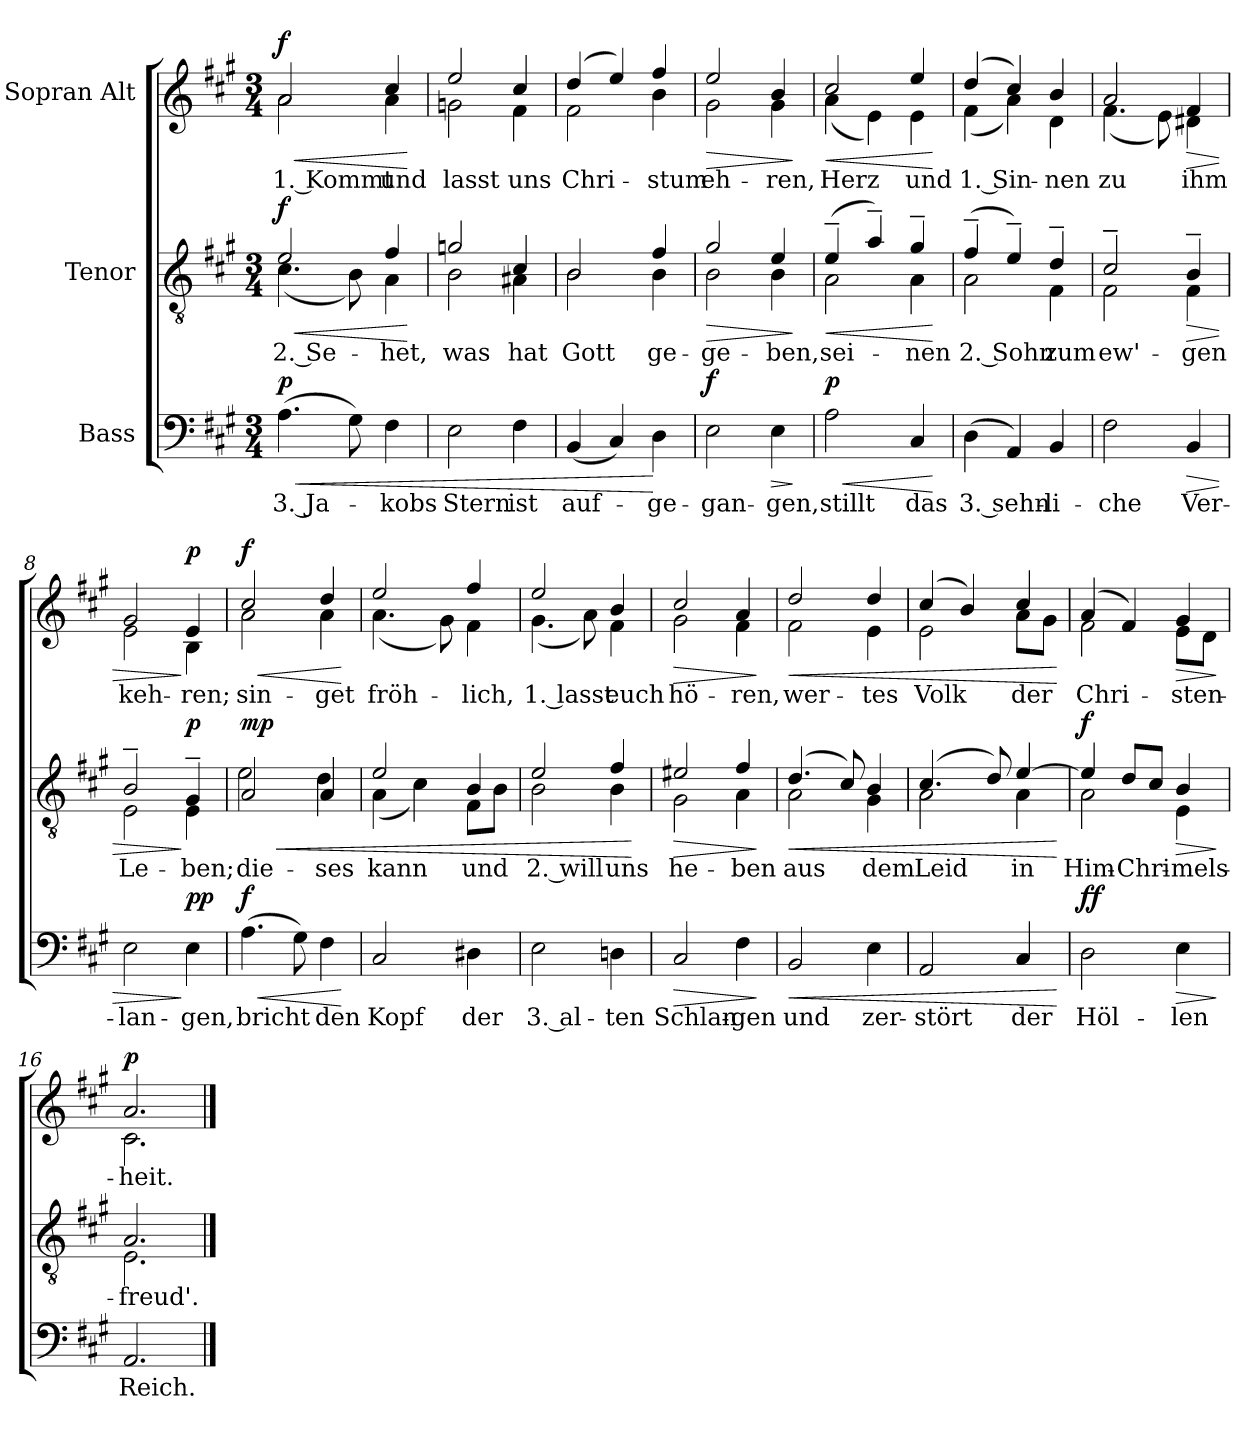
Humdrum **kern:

**kern	**text	**dynam	**kern	**text	**dynam	**kern	**text	**dynam
*part3	*part3	*part3	*part2	*part2	*part2	*part1	*part1	*part1
*staff3	*staff3	*staff3	*staff2	*staff2	*staff2	*staff1	*staff1	*staff1
*I"Bass	*	*	*I"Tenor	*	*	*I"Sopran Alt	*	*
*clefF4	*	*	*clefGv2	*	*	*clefG2	*	*
*k[f#c#g#]	*	*	*k[f#c#g#]	*	*	*k[f#c#g#]	*	*
*M3/4	*	*	*M3/4	*	*	*M3/4	*	*
=1	=1	=1	=1	=1	=1	=1	=1	=1
!	!	!	!	!	!	!LO:TX:a:B:t=Con moto	!	!
!	!LO:LY:b	!LO:HP:b	!	!LO:LY:b	!LO:HP:b	!	!LO:LY:b	!LO:HP:b
*	*	*	*^	*	*	*^	*	*
!	!	!LO:DY:n=1:b	!	!	!	!LO:DY:n=1:b	!	!	!	!LO:DY:n=1:b
(4.A\	3. Ja-	< p	2e/	(4.c#\	2. Se-	< f	2a/	2a\	1. Kommt	< f
8G#\)	.	.	.	8B\)	.	.	.	.	.	.
!	!LO:LY:b	!	!	!	!LO:LY:b	!	!	!	!LO:LY:b	!
4F#\	-kobs	.	4f#/	4A\	-het,	.	4cc#/	4a\	und	.
*	*	*	*v	*v	*	*	*	*	*	*
*	*	*	*	*	*	*v	*v	*	*
.	.	.	.	.	[	.	.	[
=2	=2	=2	=2	=2	=2	=2	=2	=2
!	!LO:LY:b	!	!	!LO:LY:b	!	!	!LO:LY:b	!
*	*	*	*^	*	*	*^	*	*
2E\	Stern	.	2gn/	2B\	was	.	2ee/	2gn\	lasst	.
!	!LO:LY:b	!	!	!	!LO:LY:b	!	!	!	!LO:LY:b	!
4F#\	ist	.	4c#/	4A#X\	hat	.	4cc#/	4f#\	uns	.
=3	=3	=3	=3	=3	=3	=3	=3	=3	=3	=3
!	!LO:LY:b	!	!	!	!LO:LY:b	!	!	!	!LO:LY:b	!
(4BB/	auf-	.	2B/	2B\	Gott	.	(4dd/	2f#\	Chri-	.
4C#/)	.	.	.	.	.	.	4ee/)	.	.	.
!	!LO:LY:b	!	!	!	!LO:LY:b	!	!	!	!LO:LY:b	!
4D\	-ge-	[	4f#/	4B\	ge-	.	4ff#/	4b\	-stum	.
=4	=4	=4	=4	=4	=4	=4	=4	=4	=4	=4
!	!LO:LY:b	!LO:DY:b	!	!	!LO:LY:b	!LO:HP:b	!	!	!LO:LY:b	!LO:HP:b
2E\	-gan-	f	2g#/	2B\	-ge-	>	2ee/	2g#\	eh-	>
!	!LO:LY:b	!LO:HP:b	!	!	!LO:LY:b	!	!	!	!LO:LY:b	!
4E\	-gen,	>	4e/	4B\	-ben,	.	4b/	4g#\	-ren,	.
*	*	*	*v	*v	*	*	*	*	*	*
*	*	*	*	*	*	*v	*v	*	*
.	.	]	.	.	]	.	.	]
=5	=5	=5	=5	=5	=5	=5	=5	=5
!	!LO:LY:b	!LO:HP:b	!	!LO:LY:b	!LO:HP:b	!	!LO:LY:b	!LO:HP:b
*	*	*	*^	*	*	*^	*	*
!	!	!LO:DY:n=1:b	!	!	!	!	!	!	!	!
2A\	stillt	< p	(4e~/	2A\	sei-	<	2cc#/	(4a\	Herz	<
.	.	.	4a~/)	.	.	.	.	4e\)	.	.
!	!LO:LY:b	!	!	!	!LO:LY:b	!	!	!	!LO:LY:b	!
4C#/	das	.	4g#~/	4A\	-nen	.	4ee/	4e\	und	.
*	*	*	*v	*v	*	*	*	*	*	*
*	*	*	*	*	*	*v	*v	*	*
.	.	[	.	.	[	.	.	[
!!LO:LB:g=z
=6	=6	=6	=6	=6	=6	=6	=6	=6
!	!LO:LY:b	!	!	!LO:LY:b	!	!	!LO:LY:b	!
*	*	*	*^	*	*	*^	*	*
(4D\	3. sehn-	.	(4f#~/	2A\	2. Sohn	.	(4dd/	(4f#\	1. Sin-	.
4AA/)	.	.	4e~/)	.	.	.	4cc#/)	4a\)	.	.
!	!LO:LY:b	!	!	!	!LO:LY:b	!	!	!	!LO:LY:b	!
4BB/	-li-	.	4d~/	4F#\	zum	.	4b/	4d\	-nen	.
=7	=7	=7	=7	=7	=7	=7	=7	=7	=7	=7
!	!LO:LY:b	!	!	!	!LO:LY:b	!	!	!	!LO:LY:b	!
2F#\	-che	.	2c#~/	2F#\	ew'-	.	2a/	(4.f#\	zu	.
.	.	.	.	.	.	.	.	8e\)	.	.
!	!LO:LY:b	!LO:HP:b	!	!	!LO:LY:b	!LO:HP:b	!	!	!LO:LY:b	!LO:HP:b
4BB/	Ver-	>	4B~/	4F#\	-gen	>	4f#/	4d#X\	ihm	>
=8	=8	=8	=8	=8	=8	=8	=8	=8	=8	=8
!	!LO:LY:b	!	!	!	!LO:LY:b	!	!	!	!LO:LY:b	!
2E\	-lan-	.	2B~/	2E\	Le-	.	2g#/	2e\	keh-	.
!	!LO:LY:b	!LO:DY:n=1:b	!	!	!LO:LY:b	!LO:DY:n=1:b	!	!	!LO:LY:b	!LO:DY:n=1:b
4E\	-gen,	] pp	4G#~/	4E\	-ben;	] p	4e/	4B\	-ren;	] p
=9	=9	=9	=9	=9	=9	=9	=9	=9	=9	=9
!	!LO:LY:b	!LO:HP:b	!	!	!LO:LY:b	!LO:HP:b	!	!	!LO:LY:b	!LO:HP:b
!	!	!LO:DY:n=1:b	!	!	!	!LO:DY:n=1:b	!	!	!	!LO:DY:n=1:b
(4.A\	bricht	< f	2A/	2e\	die-	< mp	2cc#/	2a\	sin-	< f
8G#\)	.	.	.	.	.	.	.	.	.	.
!	!LO:LY:b	!	!	!	!LO:LY:b	!	!	!	!LO:LY:b	!
4F#\	den	.	4A/	4d\	-ses	.	4dd/	4a\	-get	.
*	*	*	*v	*v	*	*	*	*	*	*
*	*	*	*	*	*	*v	*v	*	*
.	.	[	.	.	.	.	.	[
=10	=10	=10	=10	=10	=10	=10	=10	=10
!	!LO:LY:b	!	!	!LO:LY:b	!	!	!LO:LY:b	!
*	*	*	*^	*	*	*^	*	*
2C#/	Kopf	.	2e/	(4A\	kann	.	2ee/	(4.a\	fröh-	.
.	.	.	.	4c#\)	.	.	.	.	.	.
.	.	.	.	.	.	.	.	8g#\)	.	.
!	!LO:LY:b	!	!	!	!LO:LY:b	!	!	!	!LO:LY:b	!
4D#X\	der	.	4B/	8F#\L	und	.	4ff#/	4f#\	-lich,	.
.	.	.	.	8B\J	.	.	.	.	.	.
!!LO:LB:g=z	!!
=11	=11	=11	=11	=11	=11	=11	=11	=11	=11	=11
!	!LO:LY:b	!	!	!	!LO:LY:b	!	!	!	!LO:LY:b	!
2E\	3. al-	.	2e/	2B\	2. will	.	2ee/	(4.g#\	1. lasst	.
.	.	.	.	.	.	.	.	8a\)	.	.
!	!LO:LY:b	!	!	!	!LO:LY:b	!	!	!	!LO:LY:b	!
4Dn\	-ten	.	4f#/	4B\	uns	.	4b/	4f#\	euch	.
*	*	*	*v	*v	*	*	*	*	*	*
*	*	*	*	*	*	*v	*v	*	*
.	.	.	.	.	[	.	.	.
=12	=12	=12	=12	=12	=12	=12	=12	=12
!	!LO:LY:b	!LO:HP:b	!	!LO:LY:b	!LO:HP:b	!	!LO:LY:b	!LO:HP:b
*	*	*	*^	*	*	*^	*	*
2C#/	Schlan-	>	2e#X/	2G#\	he-	>	2cc#/	2g#\	hö-	>
!	!LO:LY:b	!	!	!	!LO:LY:b	!	!	!	!LO:LY:b	!
4F#\	-gen	.	4f#/	4A\	-ben	.	4a/	4f#\	-ren,	.
*	*	*	*v	*v	*	*	*	*	*	*
*	*	*	*	*	*	*v	*v	*	*
.	.	]	.	.	]	.	.	]
=13	=13	=13	=13	=13	=13	=13	=13	=13
!	!LO:LY:b	!LO:HP:b	!	!LO:LY:b	!LO:HP:b	!	!LO:LY:b	!LO:HP:b
*	*	*	*^	*	*	*^	*	*
!	!	!	!	!	!	!	!	!	!	!LO:DY:n=1:b
2BB/	und	<	(4.d/	2A\	aus	<	2dd/	2f#\	wer-	< other-dynamics
.	.	.	8c#/)	.	.	.	.	.	.	.
!	!LO:LY:b	!	!	!	!LO:LY:b	!	!	!	!LO:LY:b	!
4E\	zer-	.	4B/	4G#\	dem	.	4dd/	4e\	-tes	.
=14	=14	=14	=14	=14	=14	=14	=14	=14	=14	=14
!	!LO:LY:b	!	!	!	!LO:LY:b	!	!	!	!LO:LY:b	!
2AA/	-stört	.	(4.c#/	2A\	Leid	.	(4cc#/	2e\	Volk	.
.	.	.	.	.	.	.	4b/)	.	.	.
.	.	.	8d/)	.	.	.	.	.	.	.
!	!LO:LY:b	!	!	!	!LO:LY:b	!	!	!	!	!
!	!	!	!	!	!LO:LY:b	!	!	!	!LO:LY:b	!
4C#/	der	.	[4e/	4A\	in	.	4cc#/	8a\L	der	.
.	.	.	.	.	.	.	.	8g#\J	.	.
*	*	*	*v	*v	*	*	*	*	*	*
*	*	*	*	*	*	*v	*v	*	*
.	.	[	.	.	[	.	.	[
=15	=15	=15	=15	=15	=15	=15	=15	=15
!	!LO:LY:b	!LO:DY:b	!	!LO:LY:b	!LO:DY:b	!	!LO:LY:b	!
*	*	*	*^	*	*	*^	*	*
2D\	Höl-	ff	4e/]	2A\	Him-	f	(4a/	2f#\	Chri-	.
!	!	!	!	!	!LO:LY:b	!	!	!	!	!
.	.	.	8d/L	.	Chri-	.	4f#/)	.	.	.
.	.	.	8c#/J	.	.	.	.	.	.	.
!	!LO:LY:b	!LO:HP:b	!	!	!LO:LY:b	!LO:HP:b	!	!	!	!
!	!	!	!	!	!LO:LY:b	!	!	!	!LO:LY:b	!LO:HP:b
4E\	-len	>	4B/	4E\	-mels-	>	4g#/	8e\L	-sten-	>
.	.	.	.	.	.	.	.	8d\J	.	.
*	*	*	*v	*v	*	*	*	*	*	*
*	*	*	*	*	*	*v	*v	*	*
.	.	]	.	.	]	.	.	]
=16	=16	=16	=16	=16	=16	=16	=16	=16
!	!LO:LY:b	!	!	!LO:LY:b	!	!	!	!
*	*	*	*^	*	*	*	*	*
!	!	!	!	!	!LO:LY:b	!	!	!LO:LY:b	!LO:DY:b
*	*	*	*	*	*	*	*^	*	*
2.AA/	Reich.	.	2.A/	2.E\	-freud'.	.	2.a/	2.c#\	-heit.	p
*	*	*	*v	*v	*	*	*	*	*	*
*	*	*	*	*	*	*v	*v	*	*
==	==	==	==	==	==	==	==	==
*-	*-	*-	*-	*-	*-	*-	*-	*-
